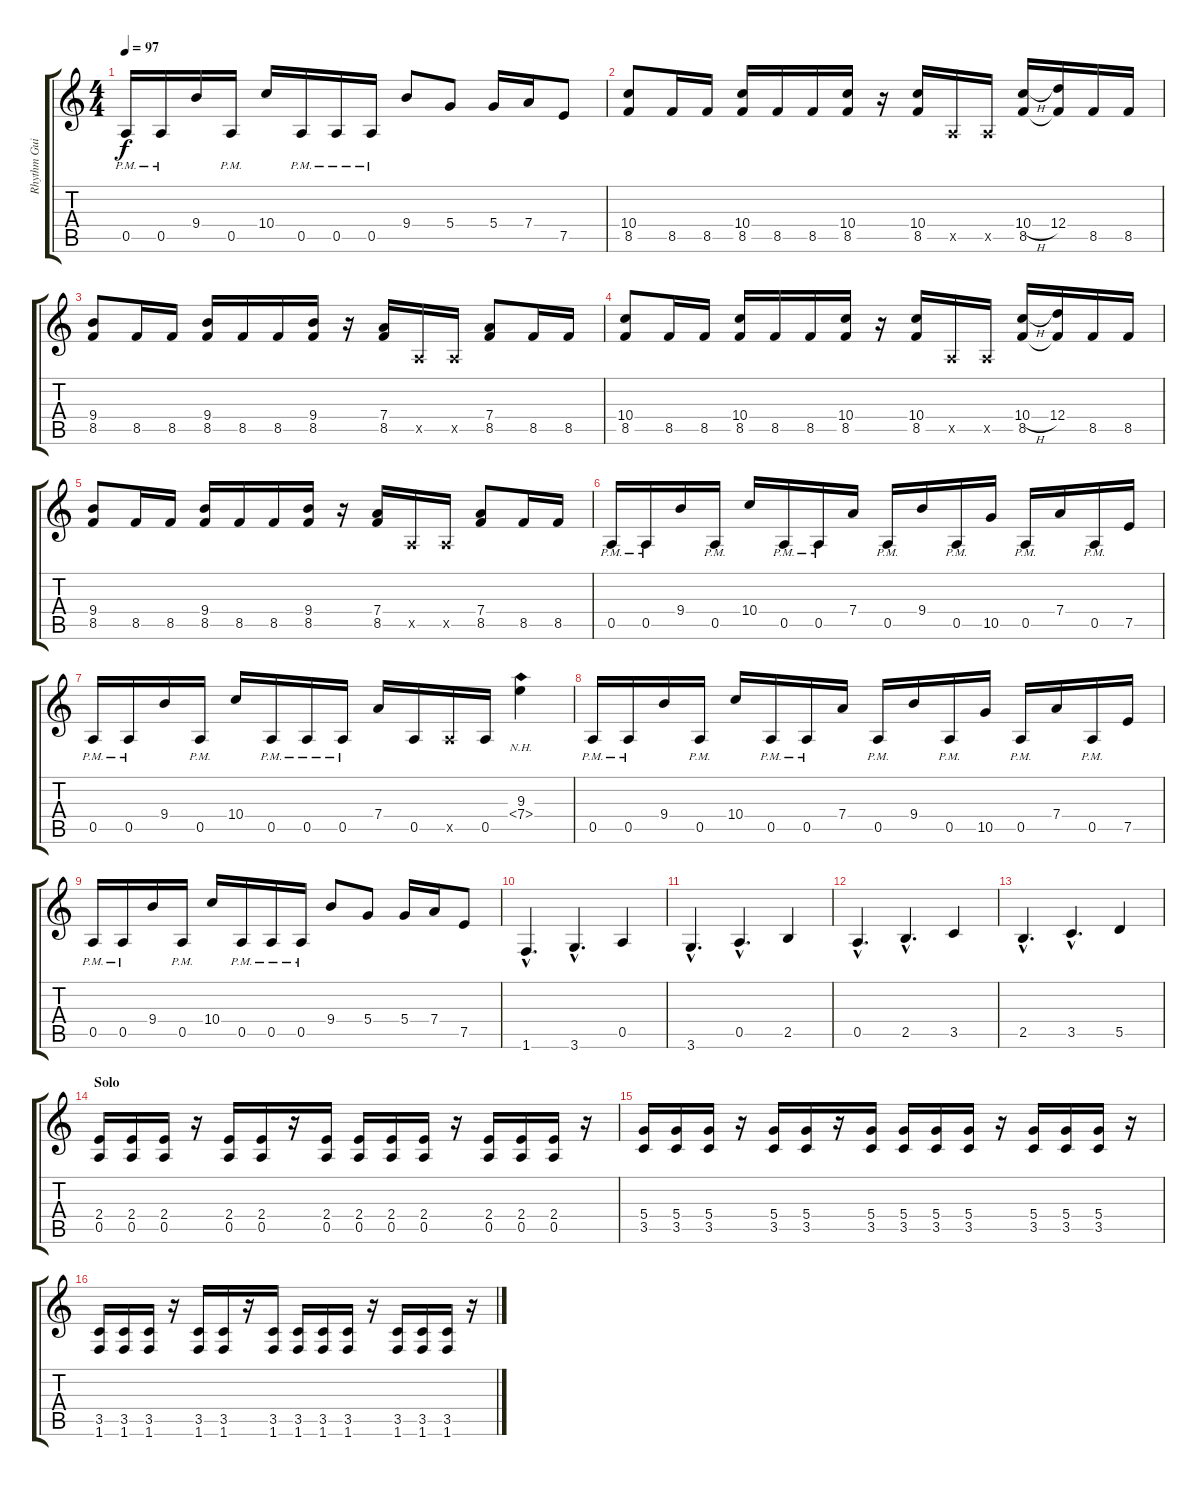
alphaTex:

\track ("Rhythm Guitar 1" "Rhythm Gui") {instrument distortionguitar}
\staff {score tabs}
\tuning (E4 B3 G3 D3 A2 E2) {hide}
\ts (4 4)
\tempo 97
\clef g2
\ks c
0.5{pm}.16{dy f} 0.5{pm}.16 9.4.16 0.5{pm}.16 10.4.16 0.5{pm}.16 0.5{pm}.16 0.5{pm}.16 9.4.8 5.4.8 5.4.16 7.4.16 7.5.8 |
(10.4 8.5).8 8.5.16 8.5.16 (10.4 8.5).16 8.5.16 8.5.16 (10.4 8.5).16 r.16 (10.4 8.5).16 0.5{x}.16 0.5{x}.16 (10.4{h} 8.5).16 (12.4 8.5{t}).16 8.5.16 8.5.16 |
(9.4 8.5).8 8.5.16 8.5.16 (9.4 8.5).16 8.5.16 8.5.16 (9.4 8.5).16 r.16 (7.4 8.5).16 0.5{x}.16 0.5{x}.16 (7.4 8.5).8 8.5.16 8.5.16 |
(10.4 8.5).8 8.5.16 8.5.16 (10.4 8.5).16 8.5.16 8.5.16 (10.4 8.5).16 r.16 (10.4 8.5).16 0.5{x}.16 0.5{x}.16 (10.4{h} 8.5).16 (12.4 8.5{t}).16 8.5.16 8.5.16 |
(9.4 8.5).8 8.5.16 8.5.16 (9.4 8.5).16 8.5.16 8.5.16 (9.4 8.5).16 r.16 (7.4 8.5).16 0.5{x}.16 0.5{x}.16 (7.4 8.5).8 8.5.16 8.5.16 |
0.5{pm}.16 0.5{pm}.16 9.4.16 0.5{pm}.16 10.4.16 0.5{pm}.16 0.5{pm}.16 7.4.16 0.5{pm}.16 9.4.16 0.5{pm}.16 10.5.16 0.5{pm}.16 7.4.16 0.5{pm}.16 7.5.16 |
0.5{pm}.16 0.5{pm}.16 9.4.16 0.5{pm}.16 10.4.16 0.5{pm}.16 0.5{pm}.16 0.5{pm}.16 7.4.16 0.5.16 0.5{x}.16 0.5.16 (9.3 7.4{nh}).4 |
0.5{pm}.16 0.5{pm}.16 9.4.16 0.5{pm}.16 10.4.16 0.5{pm}.16 0.5{pm}.16 7.4.16 0.5{pm}.16 9.4.16 0.5{pm}.16 10.5.16 0.5{pm}.16 7.4.16 0.5{pm}.16 7.5.16 |
0.5{pm}.16 0.5{pm}.16 9.4.16 0.5{pm}.16 10.4.16 0.5{pm}.16 0.5{pm}.16 0.5{pm}.16 9.4.8 5.4.8 5.4.16 7.4.16 7.5.8 |
1.6{hac}.4{d} 3.6{hac}.4{d} 0.5.4 |
3.6{hac}.4{d} 0.5{hac}.4{d} 2.5.4 |
0.5{hac}.4{d} 2.5{hac}.4{d} 3.5.4 |
2.5{hac}.4{d} 3.5{hac}.4{d} 5.5.4 |
\section ("" "Solo")
(2.4 0.5).16 (2.4 0.5).16 (2.4 0.5).16 r.16 (2.4 0.5).16 (2.4 0.5).16 r.16 (2.4 0.5).16 (2.4 0.5).16 (2.4 0.5).16 (2.4 0.5).16 r.16 (2.4 0.5).16 (2.4 0.5).16 (2.4 0.5).16 r.16 |
(5.4 3.5).16 (5.4 3.5).16 (5.4 3.5).16 r.16 (5.4 3.5).16 (5.4 3.5).16 r.16 (5.4 3.5).16 (5.4 3.5).16 (5.4 3.5).16 (5.4 3.5).16 r.16 (5.4 3.5).16 (5.4 3.5).16 (5.4 3.5).16 r.16 |
(3.5 1.6).16 (3.5 1.6).16 (3.5 1.6).16 r.16 (3.5 1.6).16 (3.5 1.6).16 r.16 (3.5 1.6).16 (3.5 1.6).16 (3.5 1.6).16 (3.5 1.6).16 r.16 (3.5 1.6).16 (3.5 1.6).16 (3.5 1.6).16 r.16
